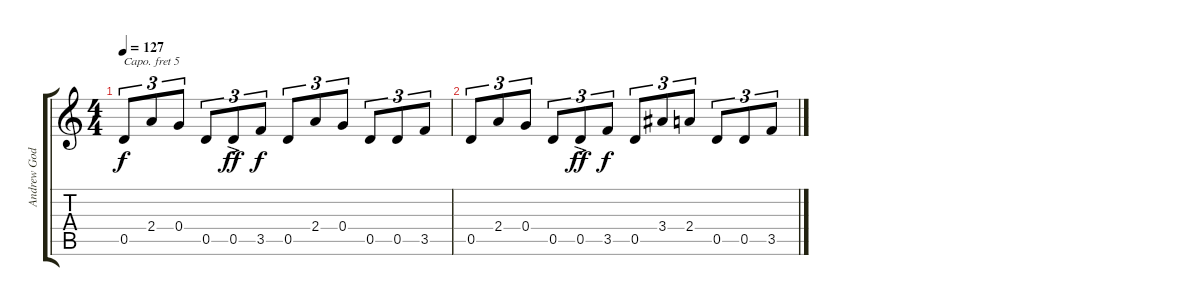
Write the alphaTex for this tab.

\track ("Andrew Goddard - Guitar" "Andrew God") {instrument overdrivenguitar}
\staff {score tabs}
\capo 5
\tuning (D4 A3 F3 D3 A2 D2) {hide}
\ts (4 4)
\tempo 127
\clef g2
\ks c
0.5.8{tu (3 2) dy f} 2.4.8{tu (3 2)} 0.4.8{tu (3 2)} 0.5.8{tu (3 2)} 0.5{ac}.8{tu (3 2) dy ff} 3.5.8{tu (3 2) dy f} 0.5.8{tu (3 2)} 2.4.8{tu (3 2)} 0.4.8{tu (3 2)} 0.5.8{tu (3 2)} 0.5.8{tu (3 2)} 3.5.8{tu (3 2)} |
0.5.8{tu (3 2)} 2.4.8{tu (3 2)} 0.4.8{tu (3 2)} 0.5.8{tu (3 2)} 0.5{ac}.8{tu (3 2) dy ff} 3.5.8{tu (3 2) dy f} 0.5.8{tu (3 2)} 3.4.8{tu (3 2)} 2.4.8{tu (3 2)} 0.5.8{tu (3 2)} 0.5.8{tu (3 2)} 3.5.8{tu (3 2)}
